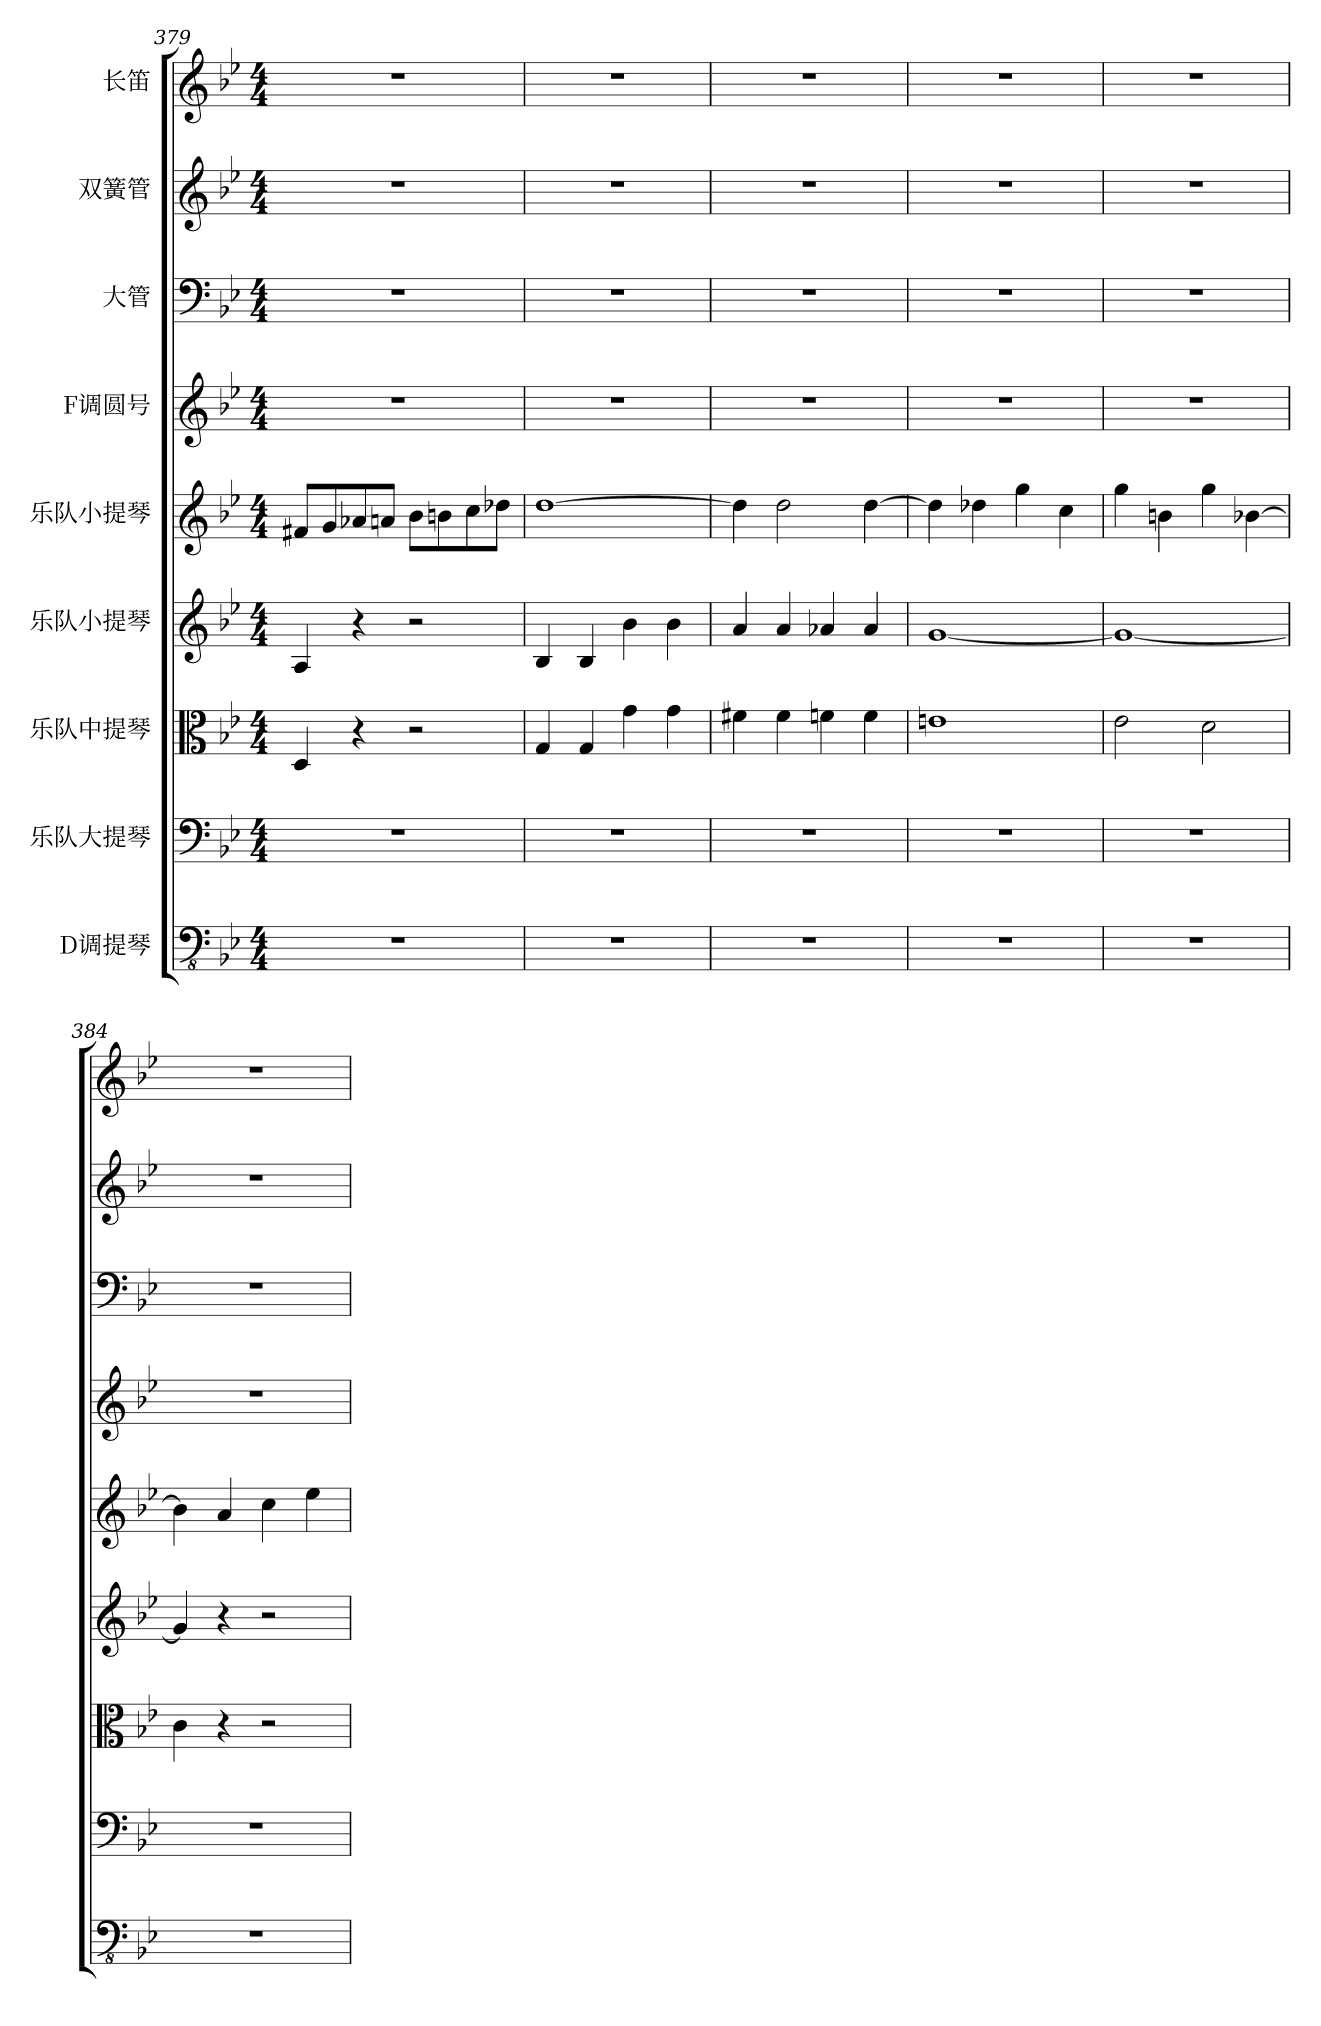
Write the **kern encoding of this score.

**kern	**kern	**kern	**kern	**kern	**kern	**kern	**kern	**kern
*part9	*part8	*part7	*part6	*part5	*part4	*part3	*part2	*part1
*staff9	*staff8	*staff7	*staff6	*staff5	*staff4	*staff3	*staff2	*staff1
*I"D调提琴	*I"乐队大提琴	*I"乐队中提琴	*I"乐队小提琴	*I"乐队小提琴	*I"F调圆号	*I"大管	*I"双簧管	*I"长笛
*clefFv4	*clefF4	*clefC3	*clefG2	*clefG2	*clefG2	*clefF4	*clefG2	*clefG2
*ITrd7c12	*	*	*	*	*ITrd4c7	*	*	*
*k[b-e-]	*k[b-e-]	*k[b-e-]	*k[b-e-]	*k[b-e-]	*k[b-e-a-]	*k[b-e-]	*k[b-e-]	*k[b-e-]
*M4/4	*M4/4	*M4/4	*M4/4	*M4/4	*M4/4	*M4/4	*M4/4	*M4/4
=379	=379	=379	=379	=379	=379	=379	=379	=379
1r	1r	4D/	4A/	8f#X/L	1r	1r	1r	1r
.	.	.	.	8g/	.	.	.	.
.	.	4r	4r	8a-X/	.	.	.	.
.	.	.	.	8an/J	.	.	.	.
.	.	2r	2r	8b-\L	.	.	.	.
.	.	.	.	8bn\	.	.	.	.
.	.	.	.	8cc\	.	.	.	.
.	.	.	.	8dd-X\J	.	.	.	.
!!LO:PB:g=z
=380	=380	=380	=380	=380	=380	=380	=380	=380
1r	1r	4G/	4B-/	[1dd	1r	1r	1r	1r
.	.	4G/	4B-/	.	.	.	.	.
.	.	4g\	4b-\	.	.	.	.	.
.	.	4g\	4b-\	.	.	.	.	.
=381	=381	=381	=381	=381	=381	=381	=381	=381
1r	1r	4f#X\	4a/	4dd\]	1r	1r	1r	1r
.	.	4f#\	4a/	2dd\	.	.	.	.
.	.	4fn\	4a-X/	.	.	.	.	.
.	.	4f\	4a-/	[4dd\	.	.	.	.
=382	=382	=382	=382	=382	=382	=382	=382	=382
1r	1r	1en	[1g	4dd\]	1r	1r	1r	1r
.	.	.	.	4dd-X\	.	.	.	.
.	.	.	.	4gg\	.	.	.	.
.	.	.	.	4cc\	.	.	.	.
=383	=383	=383	=383	=383	=383	=383	=383	=383
1r	1r	2e-\	1g_	4gg\	1r	1r	1r	1r
.	.	.	.	4bn\	.	.	.	.
.	.	2d\	.	4gg\	.	.	.	.
.	.	.	.	[4b-X\	.	.	.	.
=384	=384	=384	=384	=384	=384	=384	=384	=384
1r	1r	4c\	4g/]	4b-\]	1r	1r	1r	1r
.	.	4r	4r	4a/	.	.	.	.
.	.	2r	2r	4cc\	.	.	.	.
.	.	.	.	4ee-\	.	.	.	.
=	=	=	=	=	=	=	=	=
*-	*-	*-	*-	*-	*-	*-	*-	*-
